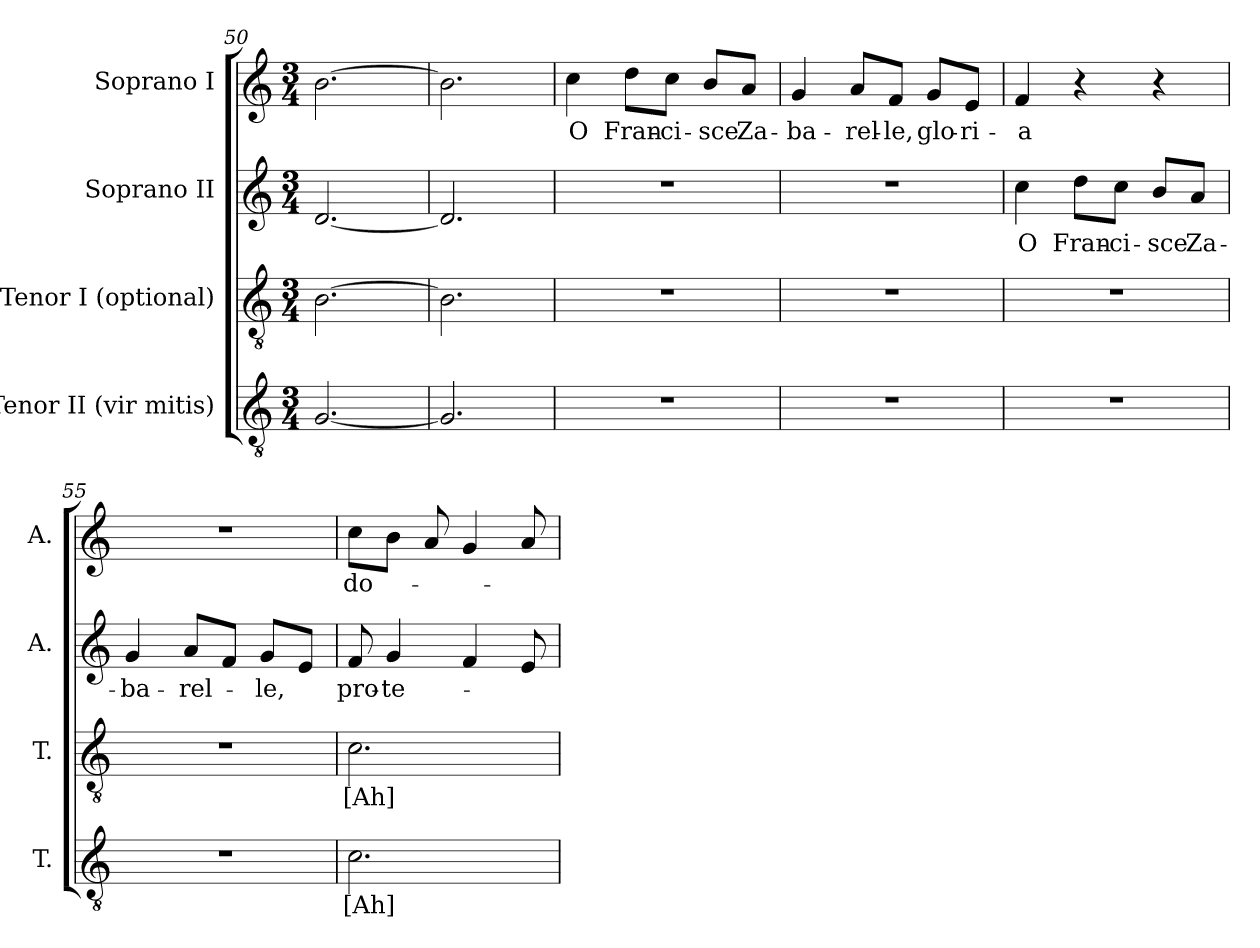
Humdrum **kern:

**kern	**text	**kern	**text	**kern	**text	**kern	**text
*part4	*part4	*part3	*part3	*part2	*part2	*part1	*part1
*staff4	*staff4	*staff3	*staff3	*staff2	*staff2	*staff1	*staff1
*I"Tenor II (vir mitis)	*	*I"Tenor I (optional)	*	*I"Soprano II	*	*I"Soprano I	*
*I'T.	*	*I'T.	*	*I'A.	*	*I'A.	*
*clefGv2	*	*clefGv2	*	*clefG2	*	*clefG2	*
*ITrd7c12	*	*ITrd7c12	*	*	*	*	*
*k[]	*	*k[]	*	*k[]	*	*k[]	*
*C:	*	*C:	*	*C:	*	*C:	*
*M3/4	*	*M3/4	*	*M3/4	*	*M3/4	*
=50	=50	=50	=50	=50	=50	=50	=50
[2.GGi/	.	[2.BBi\	.	[2.di/	.	[2.bi\	.
=51	=51	=51	=51	=51	=51	=51	=51
2.GGi/]	.	2.BBi\]	.	2.di/]	.	2.bi\]	.
=52	=52	=52	=52	=52	=52	=52	=52
!LO:N:vis=1	!	!LO:N:vis=1	!	!LO:N:vis=1	!	!	!
!	!	!	!	!	!	!	!LO:LY:b:color=#000000
2.r	.	2.r	.	2.r	.	4cci\	O
!	!	!	!	!	!	!	!LO:LY:b:color=#000000
.	.	.	.	.	.	8ddi\L	Fran-
!	!	!	!	!	!	!	!LO:LY:b:color=#000000
.	.	.	.	.	.	8cci\J	-ci-
!	!	!	!	!	!	!	!LO:LY:b:color=#000000
.	.	.	.	.	.	8bi/L	-sce
!	!	!	!	!	!	!	!LO:LY:b:color=#000000
.	.	.	.	.	.	8ai/J	Za-
!!LO:LB:g=z
=53	=53	=53	=53	=53	=53	=53	=53
!LO:N:vis=1	!	!LO:N:vis=1	!	!LO:N:vis=1	!	!	!
!	!	!	!	!	!	!	!LO:LY:b:color=#000000
2.r	.	2.r	.	2.r	.	4gi/	-ba-
!	!	!	!	!	!	!	!LO:LY:b:color=#000000
.	.	.	.	.	.	8ai/L	-rel-
!	!	!	!	!	!	!	!LO:LY:b:color=#000000
.	.	.	.	.	.	8fi/J	-le,
!	!	!	!	!	!	!	!LO:LY:b:color=#000000
.	.	.	.	.	.	8gi/L	glo-
!	!	!	!	!	!	!	!LO:LY:b:color=#000000
.	.	.	.	.	.	8ei/J	-ri-
=54	=54	=54	=54	=54	=54	=54	=54
!LO:N:vis=1	!	!LO:N:vis=1	!	!	!	!	!
!	!	!	!	!	!LO:LY:b:color=#000000	!	!
!	!	!	!	!	!	!	!LO:LY:b:color=#000000
2.r	.	2.r	.	4cci\	O	4fi/	-a
!	!	!	!	!	!LO:LY:b:color=#000000	!	!
.	.	.	.	8ddi\L	Fran-	4r	.
!	!	!	!	!	!LO:LY:b:color=#000000	!	!
.	.	.	.	8cci\J	-ci-	.	.
!	!	!	!	!	!LO:LY:b:color=#000000	!	!
.	.	.	.	8bi/L	-sce	4r	.
!	!	!	!	!	!LO:LY:b:color=#000000	!	!
.	.	.	.	8ai/J	Za-	.	.
=55	=55	=55	=55	=55	=55	=55	=55
!LO:N:vis=1	!	!LO:N:vis=1	!	!	!	!	!
!	!	!	!	!	!LO:LY:b:color=#000000	!LO:N:vis=1	!
2.r	.	2.r	.	4gi/	-ba-	2.r	.
!	!	!	!	!	!LO:LY:b:color=#000000	!	!
.	.	.	.	8ai/L	-rel-	.	.
.	.	.	.	8fi/J	.	.	.
!	!	!	!	!	!LO:LY:b:color=#000000	!	!
.	.	.	.	8gi/L	-le,	.	.
.	.	.	.	8ei/J	.	.	.
=56	=56	=56	=56	=56	=56	=56	=56
!	!LO:LY:b:color=#000000	!	!	!	!	!	!
!	!	!	!LO:LY:b:color=#000000	!	!	!	!
!	!	!	!	!	!LO:LY:b:color=#000000	!	!
!	!	!	!	!	!	!	!LO:LY:b:color=#000000
2.Ci\	[Ah]	2.Ci\	[Ah]	8fi/	pro-	8cci\L	do-
!	!	!	!	!	!LO:LY:b:color=#000000	!	!
.	.	.	.	4gi/	-te-	8bi\J	.
.	.	.	.	.	.	8ai/	.
.	.	.	.	4fi/	.	4gi/	.
.	.	.	.	8ei/	.	8ai/	.
=	=	=	=	=	=	=	=
*-	*-	*-	*-	*-	*-	*-	*-
